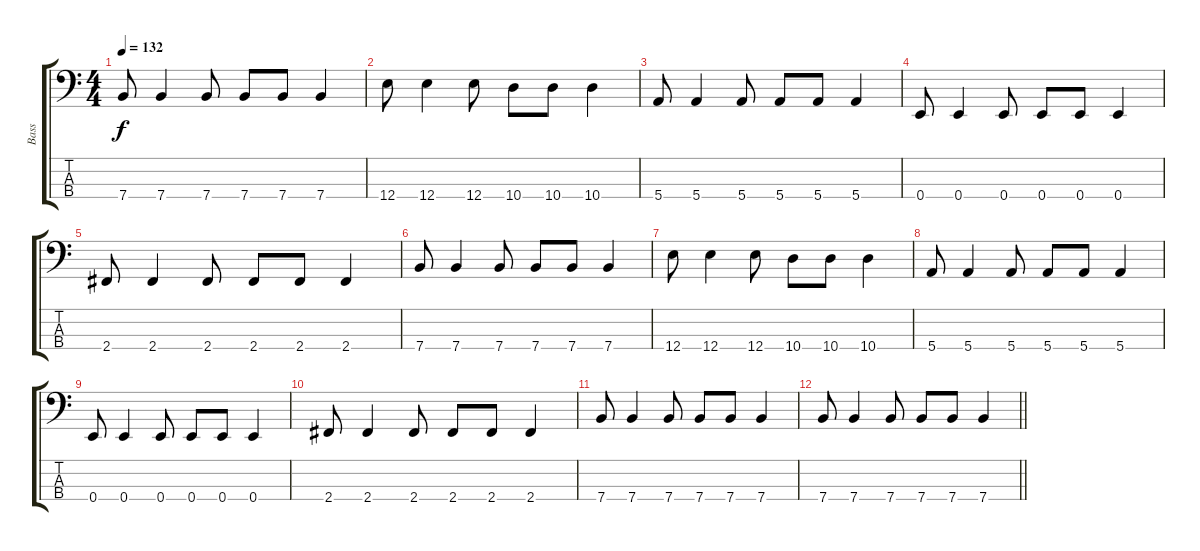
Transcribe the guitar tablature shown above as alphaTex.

\track ("Bass" "Bass") {instrument electricbassfinger}
\staff {score tabs}
\tuning (G2 D2 A1 E1) {hide}
\ts (4 4)
\tempo 132
\clef f4
\ks c
7.4.8{dy f} 7.4.4 7.4.8 7.4.8 7.4.8 7.4.4 |
12.4.8 12.4.4 12.4.8 10.4.8 10.4.8 10.4.4 |
5.4.8 5.4.4 5.4.8 5.4.8 5.4.8 5.4.4 |
0.4.8 0.4.4 0.4.8 0.4.8 0.4.8 0.4.4 |
2.4.8 2.4.4 2.4.8 2.4.8 2.4.8 2.4.4 |
7.4.8 7.4.4 7.4.8 7.4.8 7.4.8 7.4.4 |
12.4.8 12.4.4 12.4.8 10.4.8 10.4.8 10.4.4 |
5.4.8 5.4.4 5.4.8 5.4.8 5.4.8 5.4.4 |
0.4.8 0.4.4 0.4.8 0.4.8 0.4.8 0.4.4 |
2.4.8 2.4.4 2.4.8 2.4.8 2.4.8 2.4.4 |
7.4.8 7.4.4 7.4.8 7.4.8 7.4.8 7.4.4 |
\barLineRight lightlight
7.4.8 7.4.4 7.4.8 7.4.8 7.4.8 7.4.4
